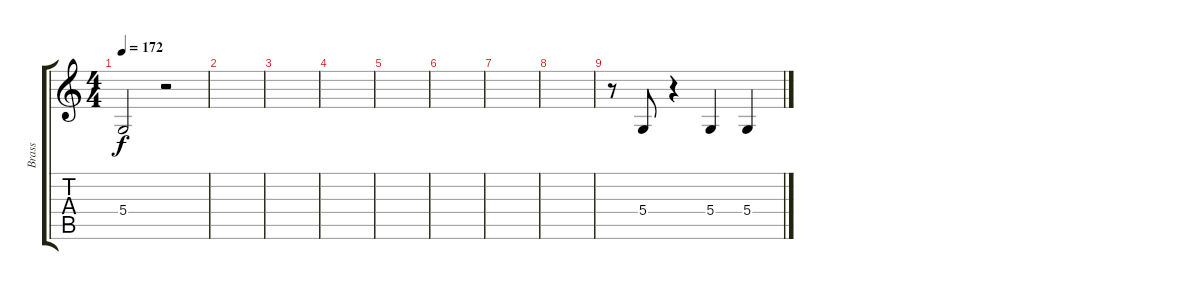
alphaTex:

\track ("Brass" "Brass") {instrument trombone}
\staff {score tabs}
\tuning (E4 B3 G3 D3 A2 E2) {hide}
\ts (4 4)
\tempo 172
\clef g2
\ks c
5.4{t}.2{dy f} r.2 |
|
|
|
|
|
|
|
r.8 5.4.8 r.4 5.4.4 5.4.4
